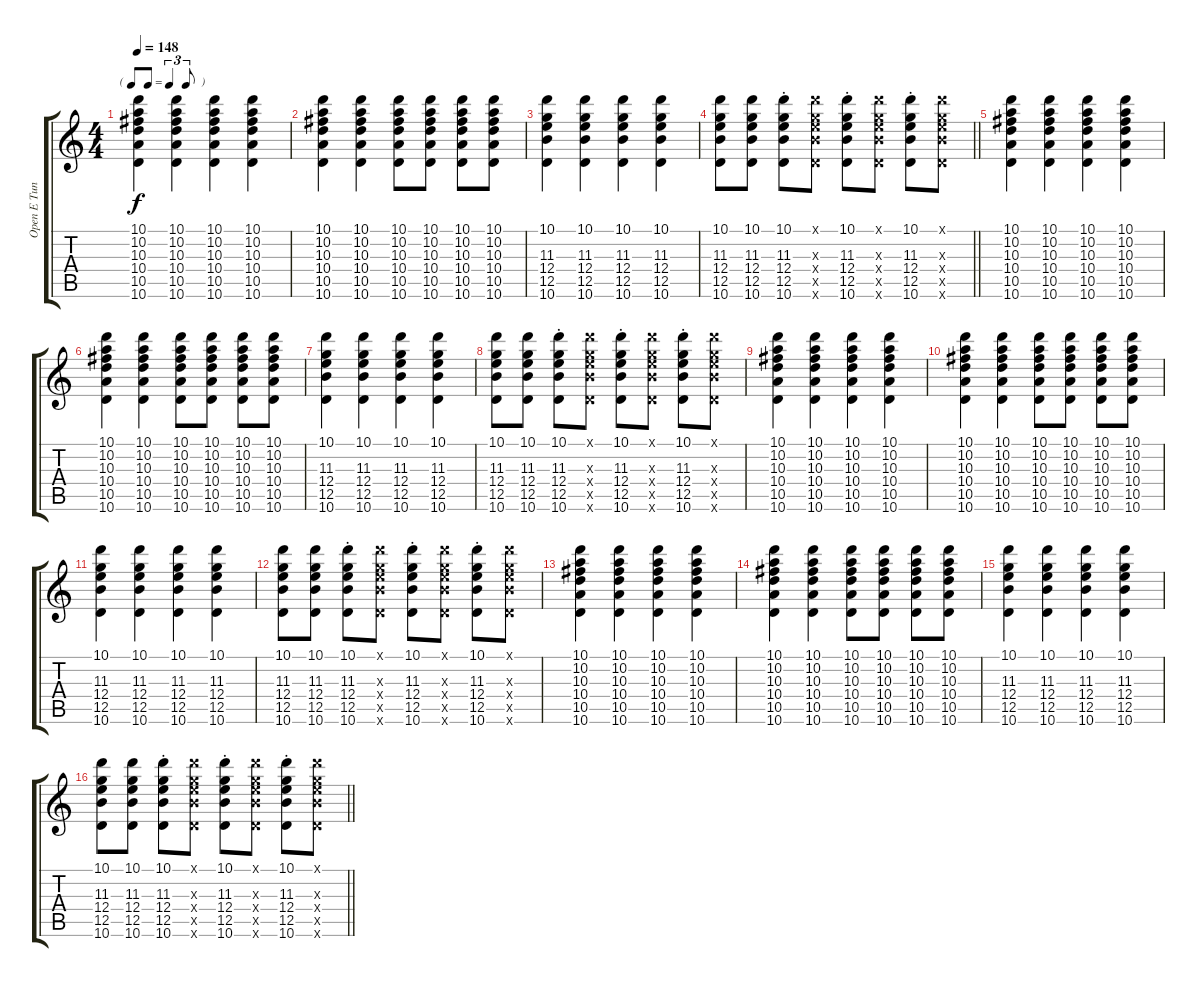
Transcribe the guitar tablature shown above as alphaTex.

\track ("Open E Tuning" "Open E Tun") {instrument acousticguitarnylon}
\staff {score tabs}
\tuning (E4 B3 Ab3 E3 B2 E2) {hide}
\ts (4 4)
\tf triplet8th
\tempo 148
\clef g2
\ks c
(10.1 10.2 10.3 10.4 10.5 10.6).4{dy f} (10.1 10.2 10.3 10.4 10.5 10.6).4 (10.1 10.2 10.3 10.4 10.5 10.6).4 (10.1 10.2 10.3 10.4 10.5 10.6).4 |
(10.1 10.2 10.3 10.4 10.5 10.6).4 (10.1 10.2 10.3 10.4 10.5 10.6).4 (10.1 10.2 10.3 10.4 10.5 10.6).8 (10.1 10.2 10.3 10.4 10.5 10.6).8 (10.1 10.2 10.3 10.4 10.5 10.6).8 (10.1 10.2 10.3 10.4 10.5 10.6).8 |
(10.1 11.3 12.4 12.5 10.6).4 (10.1 11.3 12.4 12.5 10.6).4 (10.1 11.3 12.4 12.5 10.6).4 (10.1 11.3 12.4 12.5 10.6).4 |
\barLineRight lightlight
(10.1 11.3 12.4 12.5 10.6).8 (10.1 11.3 12.4 12.5 10.6).8 (10.1{st} 11.3{st} 12.4{st} 12.5{st} 10.6{st}).8 (10.1{x} 11.3{x} 12.4{x} 12.5{x} 10.6{x}).8 (10.1{st} 11.3{st} 12.4{st} 12.5{st} 10.6{st}).8 (10.1{x} 11.3{x} 12.4{x} 12.5{x} 10.6{x}).8 (10.1{st} 11.3{st} 12.4{st} 12.5{st} 10.6{st}).8 (10.1{x} 11.3{x} 12.4{x} 12.5{x} 10.6{x}).8 |
(10.1 10.2 10.3 10.4 10.5 10.6).4 (10.1 10.2 10.3 10.4 10.5 10.6).4 (10.1 10.2 10.3 10.4 10.5 10.6).4 (10.1 10.2 10.3 10.4 10.5 10.6).4 |
(10.1 10.2 10.3 10.4 10.5 10.6).4 (10.1 10.2 10.3 10.4 10.5 10.6).4 (10.1 10.2 10.3 10.4 10.5 10.6).8 (10.1 10.2 10.3 10.4 10.5 10.6).8 (10.1 10.2 10.3 10.4 10.5 10.6).8 (10.1 10.2 10.3 10.4 10.5 10.6).8 |
(10.1 11.3 12.4 12.5 10.6).4 (10.1 11.3 12.4 12.5 10.6).4 (10.1 11.3 12.4 12.5 10.6).4 (10.1 11.3 12.4 12.5 10.6).4 |
(10.1 11.3 12.4 12.5 10.6).8 (10.1 11.3 12.4 12.5 10.6).8 (10.1{st} 11.3{st} 12.4{st} 12.5{st} 10.6{st}).8 (10.1{x} 11.3{x} 12.4{x} 12.5{x} 10.6{x}).8 (10.1{st} 11.3{st} 12.4{st} 12.5{st} 10.6{st}).8 (10.1{x} 11.3{x} 12.4{x} 12.5{x} 10.6{x}).8 (10.1{st} 11.3{st} 12.4{st} 12.5{st} 10.6{st}).8 (10.1{x} 11.3{x} 12.4{x} 12.5{x} 10.6{x}).8 |
(10.1 10.2 10.3 10.4 10.5 10.6).4 (10.1 10.2 10.3 10.4 10.5 10.6).4 (10.1 10.2 10.3 10.4 10.5 10.6).4 (10.1 10.2 10.3 10.4 10.5 10.6).4 |
(10.1 10.2 10.3 10.4 10.5 10.6).4 (10.1 10.2 10.3 10.4 10.5 10.6).4 (10.1 10.2 10.3 10.4 10.5 10.6).8 (10.1 10.2 10.3 10.4 10.5 10.6).8 (10.1 10.2 10.3 10.4 10.5 10.6).8 (10.1 10.2 10.3 10.4 10.5 10.6).8 |
(10.1 11.3 12.4 12.5 10.6).4 (10.1 11.3 12.4 12.5 10.6).4 (10.1 11.3 12.4 12.5 10.6).4 (10.1 11.3 12.4 12.5 10.6).4 |
(10.1 11.3 12.4 12.5 10.6).8 (10.1 11.3 12.4 12.5 10.6).8 (10.1{st} 11.3{st} 12.4{st} 12.5{st} 10.6{st}).8 (10.1{x} 11.3{x} 12.4{x} 12.5{x} 10.6{x}).8 (10.1{st} 11.3{st} 12.4{st} 12.5{st} 10.6{st}).8 (10.1{x} 11.3{x} 12.4{x} 12.5{x} 10.6{x}).8 (10.1{st} 11.3{st} 12.4{st} 12.5{st} 10.6{st}).8 (10.1{x} 11.3{x} 12.4{x} 12.5{x} 10.6{x}).8 |
(10.1 10.2 10.3 10.4 10.5 10.6).4 (10.1 10.2 10.3 10.4 10.5 10.6).4 (10.1 10.2 10.3 10.4 10.5 10.6).4 (10.1 10.2 10.3 10.4 10.5 10.6).4 |
(10.1 10.2 10.3 10.4 10.5 10.6).4 (10.1 10.2 10.3 10.4 10.5 10.6).4 (10.1 10.2 10.3 10.4 10.5 10.6).8 (10.1 10.2 10.3 10.4 10.5 10.6).8 (10.1 10.2 10.3 10.4 10.5 10.6).8 (10.1 10.2 10.3 10.4 10.5 10.6).8 |
(10.1 11.3 12.4 12.5 10.6).4 (10.1 11.3 12.4 12.5 10.6).4 (10.1 11.3 12.4 12.5 10.6).4 (10.1 11.3 12.4 12.5 10.6).4 |
\barLineRight lightlight
(10.1 11.3 12.4 12.5 10.6).8 (10.1 11.3 12.4 12.5 10.6).8 (10.1{st} 11.3{st} 12.4{st} 12.5{st} 10.6{st}).8 (10.1{x} 11.3{x} 12.4{x} 12.5{x} 10.6{x}).8 (10.1{st} 11.3{st} 12.4{st} 12.5{st} 10.6{st}).8 (10.1{x} 11.3{x} 12.4{x} 12.5{x} 10.6{x}).8 (10.1{st} 11.3{st} 12.4{st} 12.5{st} 10.6{st}).8 (10.1{x} 11.3{x} 12.4{x} 12.5{x} 10.6{x}).8
